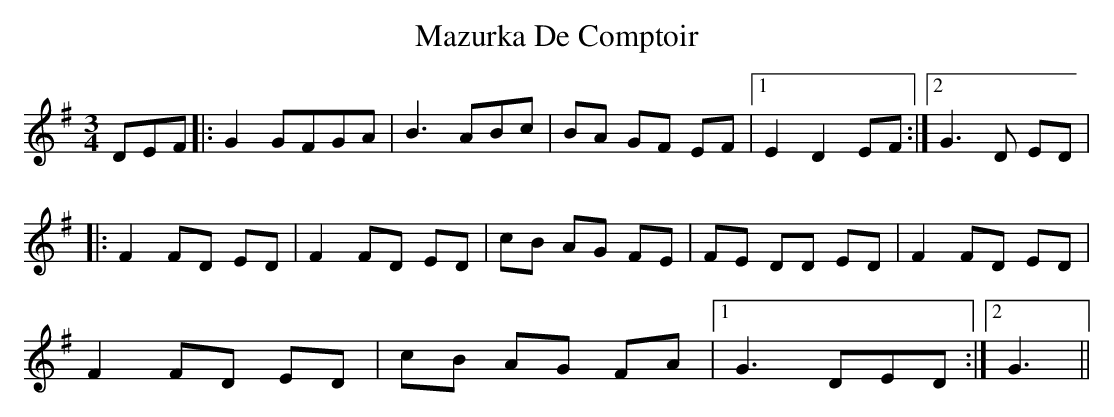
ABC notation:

X:1
T:Mazurka De Comptoir
M:3/4
L:1/8
K:G
DEF |: G2 GFGA |B3 ABc | BA GF EF |1 E2 D2 EF :|2 G3D ED |
|: F2 FD ED | F2 FD ED | cB AG FE | FE DD ED | F2 FD ED |
F2 FD ED | cB AG FA |1 G3 DED :|2 G3 ||
